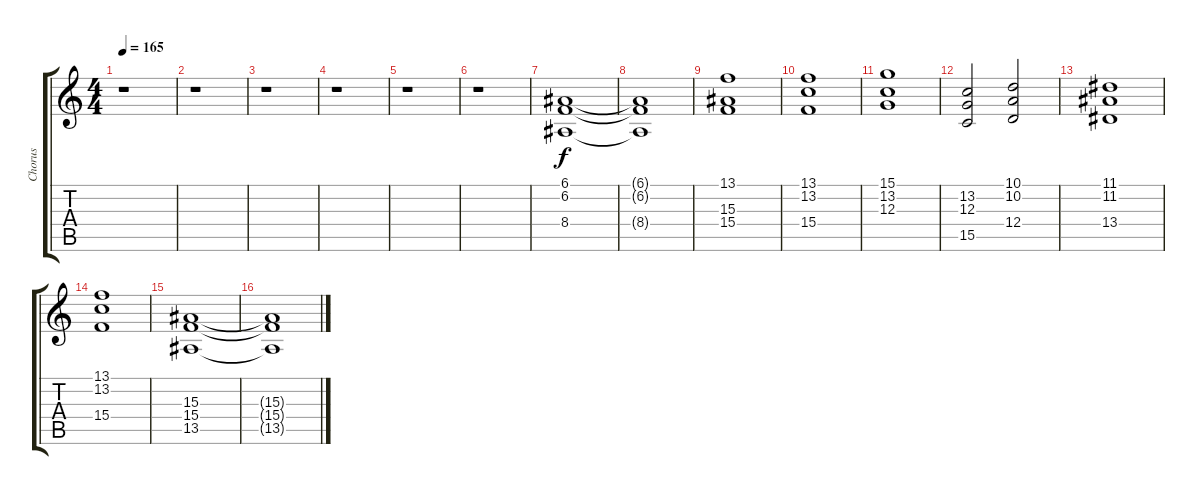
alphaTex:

\track ("Chorus" "Chorus") {instrument choiraahs}
\staff {score tabs}
\tuning (E4 B3 G3 D3 A2 E2) {hide}
\ts (4 4)
\tempo 165
\clef g2
\ks c
r.1{dy f} |
r.1 |
r.1 |
r.1 |
r.1 |
r.1 |
(6.1 6.2 8.4).1 |
(6.1{t} 6.2{t} 8.4{t}).1 |
(13.1 15.3 15.4).1 |
(13.1 13.2 15.4).1 |
(15.1 13.2 12.3).1 |
(13.2 12.3 15.5).2 (10.1 10.2 12.4).2 |
(11.1 11.2 13.4).1 |
(13.1 13.2 15.4).1 |
(15.3 15.4 13.5).1 |
(15.3{t} 15.4{t} 13.5{t}).1
